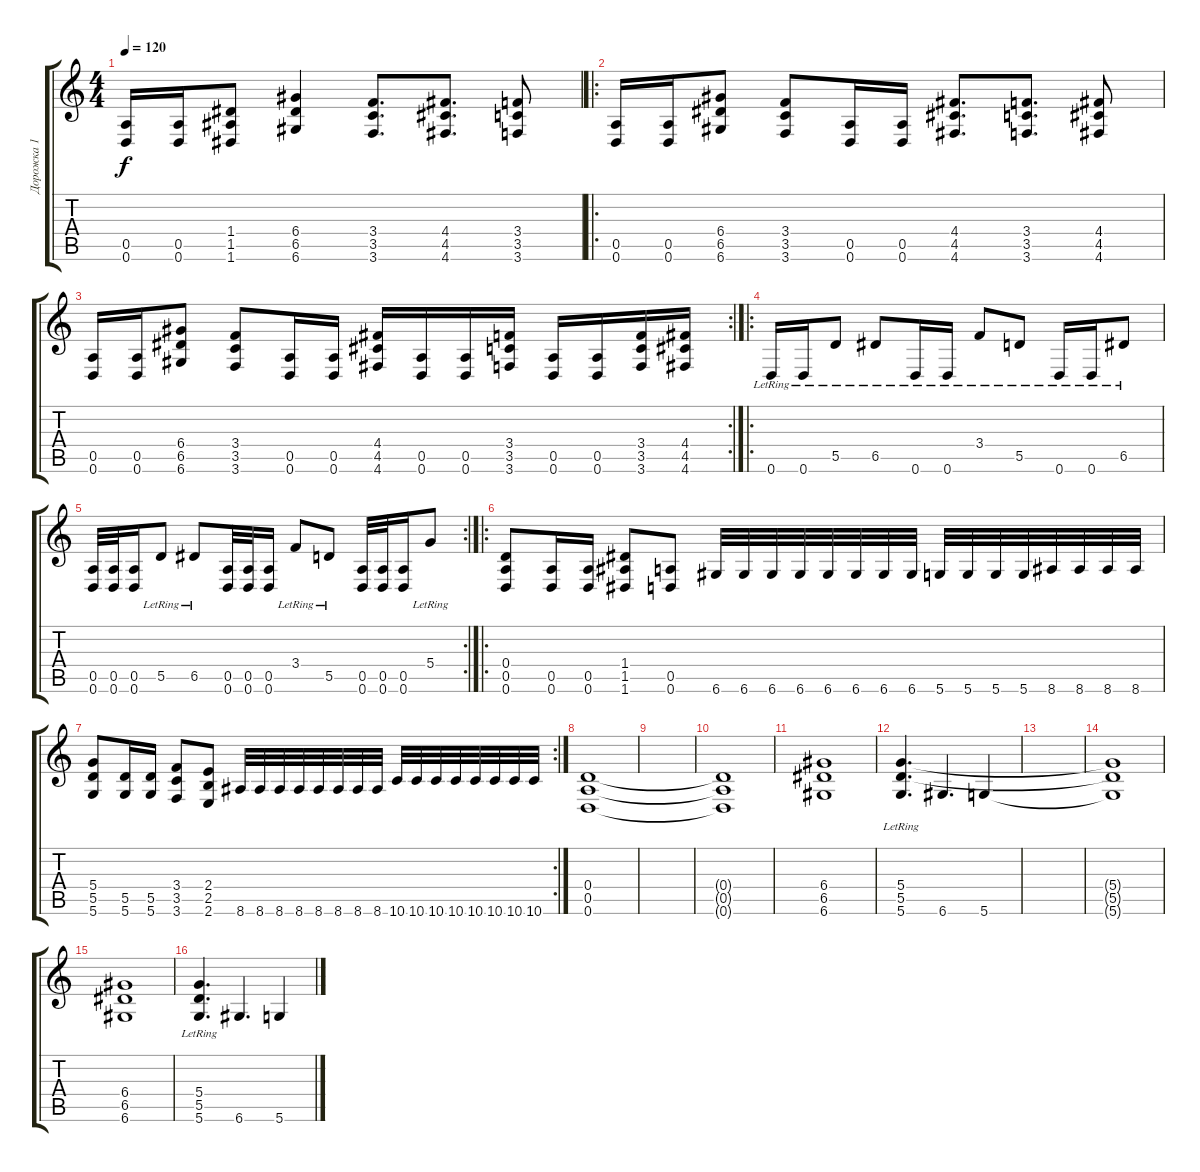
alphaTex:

\track ("Дорожка 1" "Дорожка 1") {instrument distortionguitar}
\staff {score tabs}
\tuning (E4 B3 G3 D3 A2 D2) {hide}
\ts (4 4)
\tempo 120
\clef g2
\ks c
(0.5 0.6).16{dy f} (0.5 0.6).16 (1.4 1.5 1.6).8 (6.4 6.5 6.6).4 (3.4 3.5 3.6).8{d} (4.4 4.5 4.6).8{d} (3.4 3.5 3.6).8 |
\ro
(0.5 0.6).16 (0.5 0.6).16 (6.4 6.5 6.6).8 (3.4 3.5 3.6).8 (0.5 0.6).16 (0.5 0.6).16 (4.4 4.5 4.6).8{d} (3.4 3.5 3.6).8{d} (4.4 4.5 4.6).8 |
\rc 2
(0.5 0.6).16 (0.5 0.6).16 (6.4 6.5 6.6).8 (3.4 3.5 3.6).8 (0.5 0.6).16 (0.5 0.6).16 (4.4 4.5 4.6).16 (0.5 0.6).16 (0.5 0.6).16 (3.4 3.5 3.6).16 (0.5 0.6).16 (0.5 0.6).16 (3.4 3.5 3.6).16 (4.4 4.5 4.6).16 |
\ro
0.6{lr}.16 0.6{lr}.16 5.5{lr}.8 6.5{lr}.8 0.6{lr}.16 0.6{lr}.16 3.4{lr}.8 5.5{lr}.8 0.6{lr}.16 0.6{lr}.16 6.5{lr}.8 |
\rc 2
(0.5 0.6).32 (0.5 0.6).32 (0.5 0.6).16 5.5{lr}.8 6.5{lr}.8 (0.5 0.6).32 (0.5 0.6).32 (0.5 0.6).16 3.4{lr}.8 5.5{lr}.8 (0.5 0.6).32 (0.5 0.6).32 (0.5 0.6).16 5.4{lr}.8 |
\ro
(0.4 0.5 0.6).8 (0.5 0.6).16 (0.5 0.6).16 (1.4 1.5 1.6).8 (0.5 0.6).8 6.6.32 6.6.32 6.6.32 6.6.32 6.6.32 6.6.32 6.6.32 6.6.32 5.6.32 5.6.32 5.6.32 5.6.32 8.6.32 8.6.32 8.6.32 8.6.32 |
\rc 2
(5.4 5.5 5.6).8 (5.5 5.6).16 (5.5 5.6).16 (3.4 3.5 3.6).8 (2.4 2.5 2.6).8 8.6.32 8.6.32 8.6.32 8.6.32 8.6.32 8.6.32 8.6.32 8.6.32 10.6.32 10.6.32 10.6.32 10.6.32 10.6.32 10.6.32 10.6.32 10.6.32 |
(0.4 0.5 0.6).1 |
|
(0.4{t} 0.5{t} 0.6{t}).1 |
(6.4 6.5 6.6).1 |
(5.4{lr} 5.5{lr} 5.6).4{d} 6.6.4{d} 5.6.4 |
|
(5.4{t} 5.5{t} 5.6{t}).1 |
(6.4 6.5 6.6).1 |
(5.4{lr} 5.5{lr} 5.6).4{d} 6.6.4{d} 5.6.4
